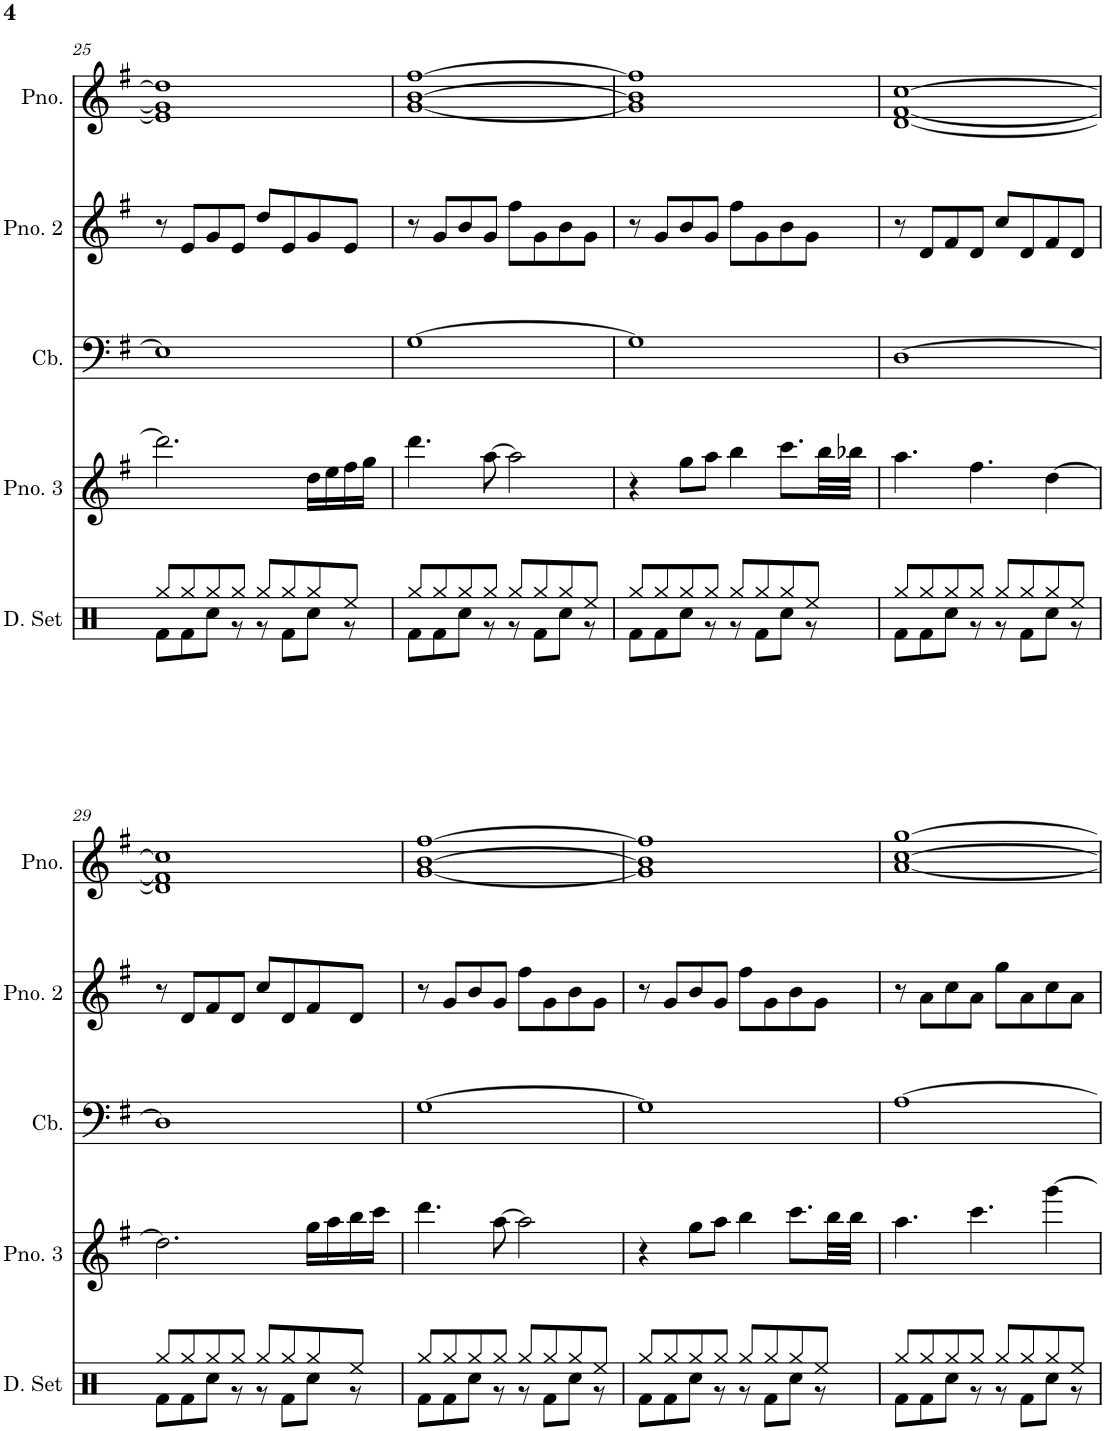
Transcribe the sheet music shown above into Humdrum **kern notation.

**kern	**kern	**kern	**kern	**kern
*part5	*part4	*part3	*part2	*part1
*staff5	*staff4	*staff3	*staff2	*staff1
*I"Drumset	*I"Piano 3	*I"Contrabass	*I"Piano 2	*I"Piano
*I'D. Set	*I'Pno. 3	*I'Cb.	*I'Pno. 2	*I'Pno.
!!LO:PB:g=z
*clefX	*clefG2	*clefF4	*clefG2	*clefG2
*	*	*Trd7c12	*	*
*k[]	*k[f#]	*k[f#]	*k[f#]	*k[f#]
*M4/4	*M4/4	*M4/4	*M4/4	*M4/4
=25	=25	=25	=25	=25
*^	*	*	*	*
8Rgg/L	8Rf\L	2.ddd\]	1E]	8r	1e] 1g] 1dd]
8Rgg/	8Rf\	.	.	8e/L	.
8Rgg/	8Rcc\J	.	.	8g/	.
8Rgg/J	8r	.	.	8e/J	.
8Rgg/L	8r	.	.	8dd/L	.
8Rgg/	8Rf\L	.	.	8e/	.
8Rgg/	8Rcc\J	16dd\LL	.	8g/	.
.	.	16ee\	.	.	.
8Ree/J	8r	16ff#\	.	8e/J	.
.	.	16gg\JJ	.	.	.
=26	=26	=26	=26	=26	=26
8Rgg/L	8Rf\L	4.ddd\	[1G	8r	[1g [1b [1ff#
8Rgg/	8Rf\	.	.	8g/L	.
8Rgg/	8Rcc\J	.	.	8b/	.
8Rgg/J	8r	[8aa\	.	8g/J	.
8Rgg/L	8r	2aa\]	.	8ff#\L	.
8Rgg/	8Rf\L	.	.	8g\	.
8Rgg/	8Rcc\J	.	.	8b\	.
8Ree/J	8r	.	.	8g\J	.
=27	=27	=27	=27	=27	=27
8Rgg/L	8Rf\L	4r	1G]	8r	1g] 1b] 1ff#]
8Rgg/	8Rf\	.	.	8g/L	.
8Rgg/	8Rcc\J	8gg\L	.	8b/	.
8Rgg/J	8r	8aa\J	.	8g/J	.
8Rgg/L	8r	4bb\	.	8ff#\L	.
8Rgg/	8Rf\L	.	.	8g\	.
8Rgg/	8Rcc\J	8.ccc\L	.	8b\	.
8Ree/J	8r	.	.	8g\J	.
.	.	32bb\LL	.	.	.
.	.	32bb-X\JJJ	.	.	.
=28	=28	=28	=28	=28	=28
8Rgg/L	8Rf\L	4.aa\	[1D	8r	[1d [1f# [1cc
8Rgg/	8Rf\	.	.	8d/L	.
8Rgg/	8Rcc\J	.	.	8f#/	.
8Rgg/J	8r	4.ff#\	.	8d/J	.
8Rgg/L	8r	.	.	8cc/L	.
8Rgg/	8Rf\L	.	.	8d/	.
8Rgg/	8Rcc\J	[4dd\	.	8f#/	.
8Ree/J	8r	.	.	8d/J	.
!!LO:LB:g=z
=29	=29	=29	=29	=29	=29
8Rgg/L	8Rf\L	2.dd\]	1D]	8r	1d] 1f#] 1cc]
8Rgg/	8Rf\	.	.	8d/L	.
8Rgg/	8Rcc\J	.	.	8f#/	.
8Rgg/J	8r	.	.	8d/J	.
8Rgg/L	8r	.	.	8cc/L	.
8Rgg/	8Rf\L	.	.	8d/	.
8Rgg/	8Rcc\J	16gg\LL	.	8f#/	.
.	.	16aa\	.	.	.
8Ree/J	8r	16bb\	.	8d/J	.
.	.	16ccc\JJ	.	.	.
=30	=30	=30	=30	=30	=30
8Rgg/L	8Rf\L	4.ddd\	[1G	8r	[1g [1b [1ff#
8Rgg/	8Rf\	.	.	8g/L	.
8Rgg/	8Rcc\J	.	.	8b/	.
8Rgg/J	8r	[8aa\	.	8g/J	.
8Rgg/L	8r	2aa\]	.	8ff#\L	.
8Rgg/	8Rf\L	.	.	8g\	.
8Rgg/	8Rcc\J	.	.	8b\	.
8Ree/J	8r	.	.	8g\J	.
=31	=31	=31	=31	=31	=31
8Rgg/L	8Rf\L	4r	1G]	8r	1g] 1b] 1ff#]
8Rgg/	8Rf\	.	.	8g/L	.
8Rgg/	8Rcc\J	8gg\L	.	8b/	.
8Rgg/J	8r	8aa\J	.	8g/J	.
8Rgg/L	8r	4bb\	.	8ff#\L	.
8Rgg/	8Rf\L	.	.	8g\	.
8Rgg/	8Rcc\J	8.ccc\L	.	8b\	.
8Ree/J	8r	.	.	8g\J	.
.	.	32bb\LL	.	.	.
.	.	32bb\JJJ	.	.	.
=32	=32	=32	=32	=32	=32
8Rgg/L	8Rf\L	4.aa\	[1A	8r	[1a [1cc [1gg
8Rgg/	8Rf\	.	.	8a\L	.
8Rgg/	8Rcc\J	.	.	8cc\	.
8Rgg/J	8r	4.ccc\	.	8a\J	.
8Rgg/L	8r	.	.	8gg\L	.
8Rgg/	8Rf\L	.	.	8a\	.
8Rgg/	8Rcc\J	[4ggg\	.	8cc\	.
8Ree/J	8r	.	.	8a\J	.
*v	*v	*	*	*	*
=	=	=	=	=
*-	*-	*-	*-	*-
